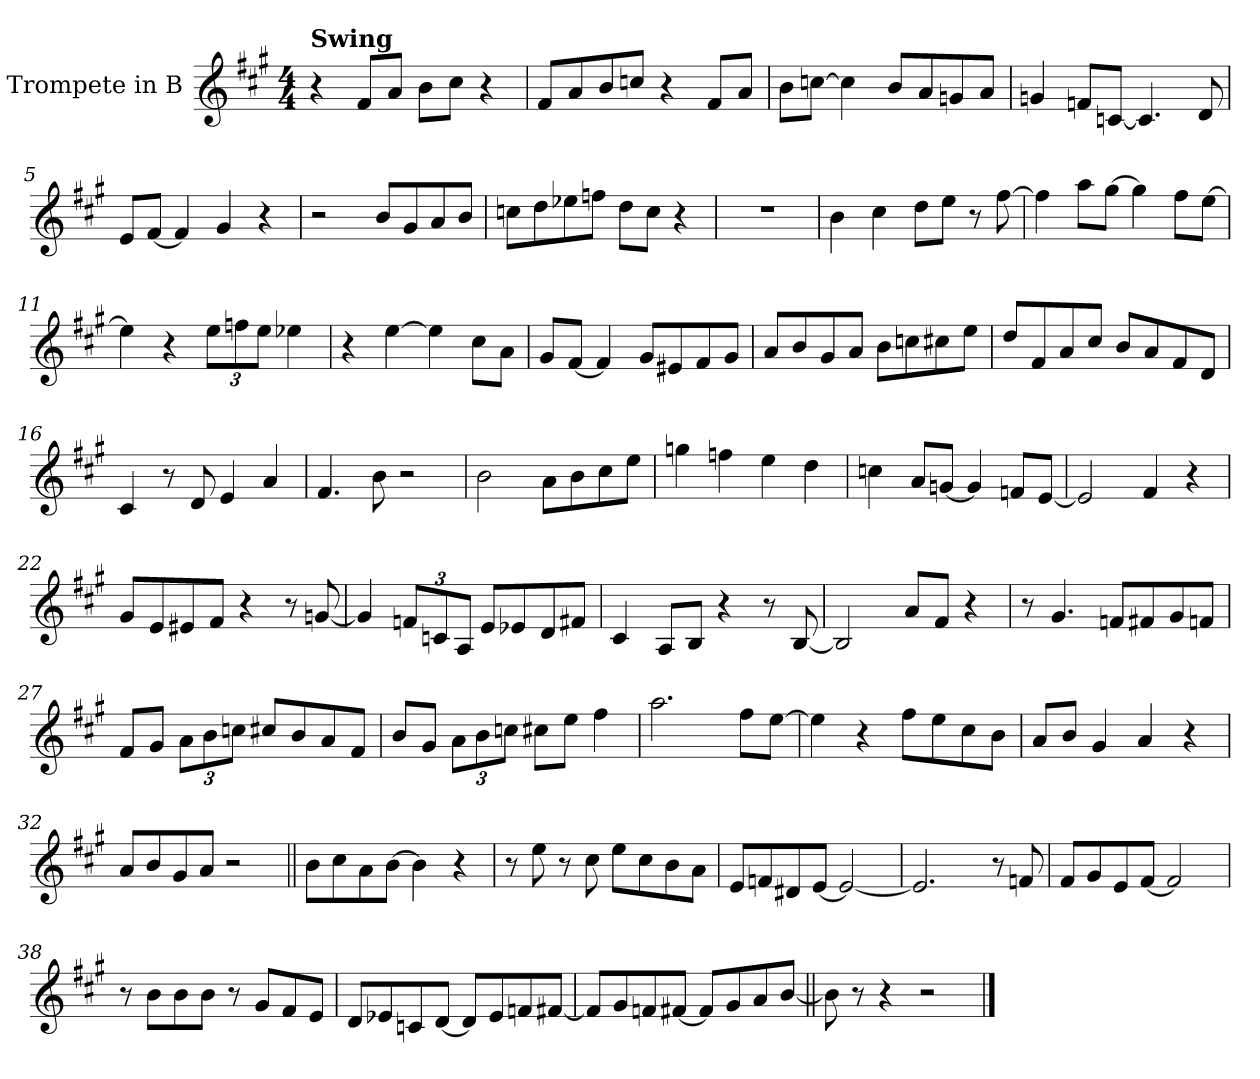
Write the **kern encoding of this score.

**kern
*part1
*staff1
*I"Trompete in B
*clefG2
*ITrd1c2
*k[f#]
*M4/4
*MM190
=1
!LO:TX:B:t=Swing
4r
8e/L
8g/J
8a\L
8b\J
4r
=2
8e/L
8g/
8a/
8b-X/J
4r
8e/L
8g/J
=3
8a\L
[8b-X\J
4b-\]
8a/L
8g/
8fn/
8g/J
=4
4fn/
8e-X/L
[8B-X/J
4.B-/]
8c/
!!LO:LB:g=z
=5
8d/L
[8e/J
4e/]
4f#/
4r
=6
2r
8a/L
8f#/
8g/
8a/J
=7
8b-X\L
8cc\
8dd-X\
8ee-X\J
8cc\L
8b-\J
4r
=8
1r
!!LO:LB:g=z
=9
4a\
4b\
8cc\L
8dd\J
8r
[8ee\
=10
4ee\]
8gg\L
[8ff#\J
4ff#\]
8ee\L
[8dd\J
=11
4dd\]
4r
*Xbrackettup
12dd\L
12ee-X\
12dd\J
4dd-X\
=12
4r
[4dd\
4dd\]
8b\L
8g\J
!!LO:LB:g=z
=13
8f#/L
[8e/J
4e/]
8f#/L
8d#X/
8e/
8f#/J
=14
8g/L
8a/
8f#/
8g/J
8a\L
8b-X\
8bn\
8dd\J
=15
8cc/L
8e/
8g/
8b/J
8a/L
8g/
8e/
8c/J
=16
4B/
8r
8c/
4d/
4g/
!!LO:LB:g=z
=17
4.e/
8a\
2r
=18
2a\
8g\L
8a\
8b\
8dd\J
=19
4ffn\
4ee-X\
4dd\
4cc\
=20
4b-X\
8g/L
[8fn/J
4f/]
8e-X/L
[8d/J
!!LO:LB:g=z
=21
2d/]
4e/
4r
=22
8f#/L
8d/
8d#X/
8e/J
4r
8r
[8fn/
=23
4f/]
12e-X/L
12B-X/
12G/J
8d/L
8d-X/
8c/
8en/J
=24
4B/
8G/L
8A/J
4r
8r
[8A/
!!LO:LB:g=z
=25
2A/]
8g/L
8e/J
4r
=26
8r
4.f#/
8e-X/L
8en/
8f#/
8e-X/J
=27
8e/L
8f#/J
12g\L
12a\
12b-X\J
8bn/L
8a/
8g/
8e/J
=28
8a/L
8f#/J
12g\L
12a\
12b-X\J
8bn\L
8dd\J
4ee\
!!LO:LB:g=z
=29
2.gg\
8ee\L
[8dd\J
=30
4dd\]
4r
8ee\L
8dd\
8b\
8a\J
=31
8g/L
8a/J
4f#/
4g/
4r
=32
8g/L
8a/
8f#/
8g/J
2r
!!LO:LB:g=z
=33||
8a\L
8b\
8g\
[8a\J
4a\]
4r
=34
8r
8dd\
8r
8b\
8dd\L
8b\
8a\
8g\J
=35
8d/L
8e-X/
8c#X/
[8d/J
2d/_
=36
2.d/]
8r
8e-X/
!!LO:LB:g=z
=37
8e/L
8f#/
8d/
[8e/J
2e/]
=38
8r
8a\L
8a\
8a\J
8r
8f#/L
8e/
8d/J
=39
8c/L
8d-X/
8B-X/
[8c/J
8c/L]
8d-/
8e-X/
[8en/J
=40
8e/L]
8f#/
8e-X/
[8en/J
8e/L]
8f#/
8g/
[8a/J
=41||
8a\]
8r
4r
2r
==
*-
